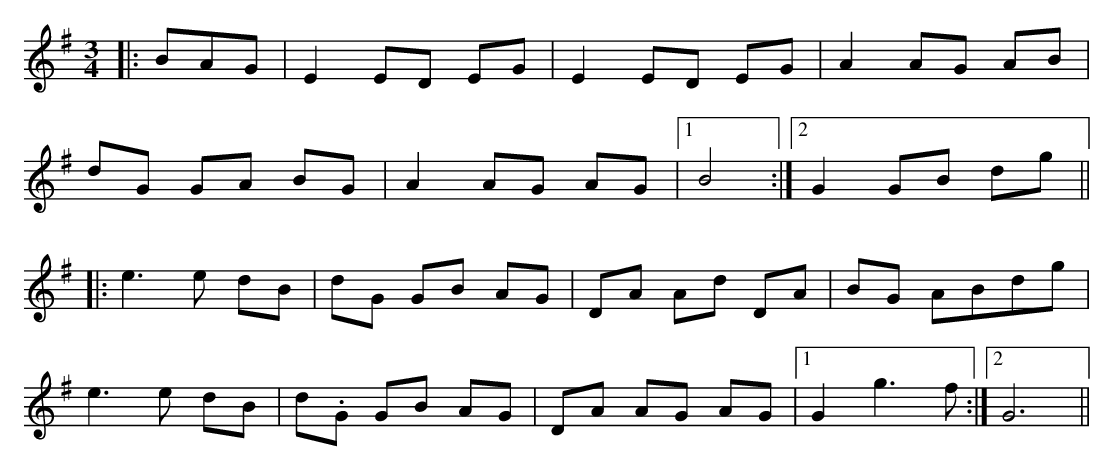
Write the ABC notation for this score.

X:1
M:3/4
K:G
|:BAG|E2 ED EG|E2 ED EG|A2 AG AB|
dG GA BG|A2 AG AG|1 B4:|2 G2 GB dg||
|:e3 e dB|dG GB AG|DA Ad DA|BG ABdg|
e3 e dB|d.G GB AG|DA AG AG|1 G2 g3 f:|2 G6||
